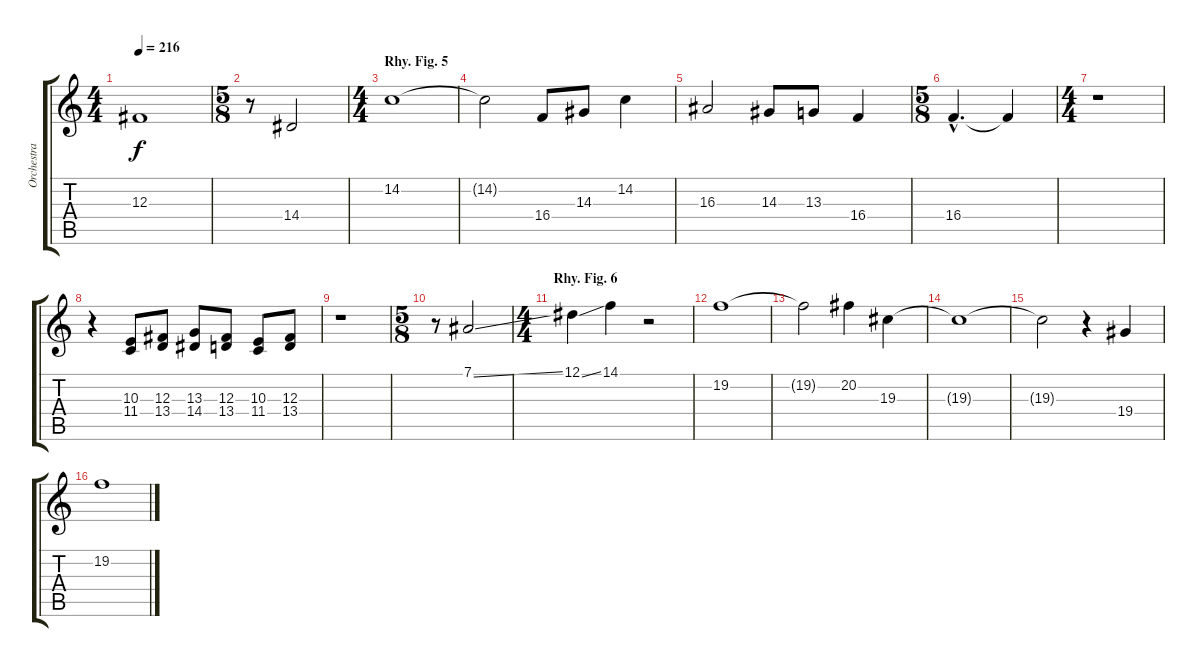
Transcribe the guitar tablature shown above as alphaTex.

\track ("Orchestra (Strings)" "Orchestra ") {instrument stringensemble1}
\staff {score tabs}
\tuning (Eb4 Bb3 Gb3 Db3 Ab2 Eb2) {hide}
\ts (4 4)
\tempo 216
\clef g2
\ks c
12.3{t}.1{dy f} |
\ts (5 8)
r.8 14.4.2 |
\ts (4 4)
\section ("" "Rhy. Fig. 5")
14.2.1 |
14.2{t}.2 16.4.8 14.3.8 14.2.4 |
16.3.2 14.3.8 13.3.8 16.4.4 |
\ts (5 8)
16.4{hac}.4{d} 16.4{t}.4 |
\ts (4 4)
r.1 |
r.4 (10.3 11.4).8 (12.3 13.4).8 (13.3 14.4).8 (12.3 13.4).8 (10.3 11.4).8 (12.3 13.4).8 |
r.1 |
\ts (5 8)
r.8 7.1{ss}.2 |
\ts (4 4)
\section ("" "Rhy. Fig. 6")
12.1{ss}.4 14.1.4 r.2 |
19.2.1 |
19.2{t}.2 20.2.4 19.3.4 |
19.3{t}.1 |
19.3{t}.2 r.4 19.4.4 |
19.2.1
